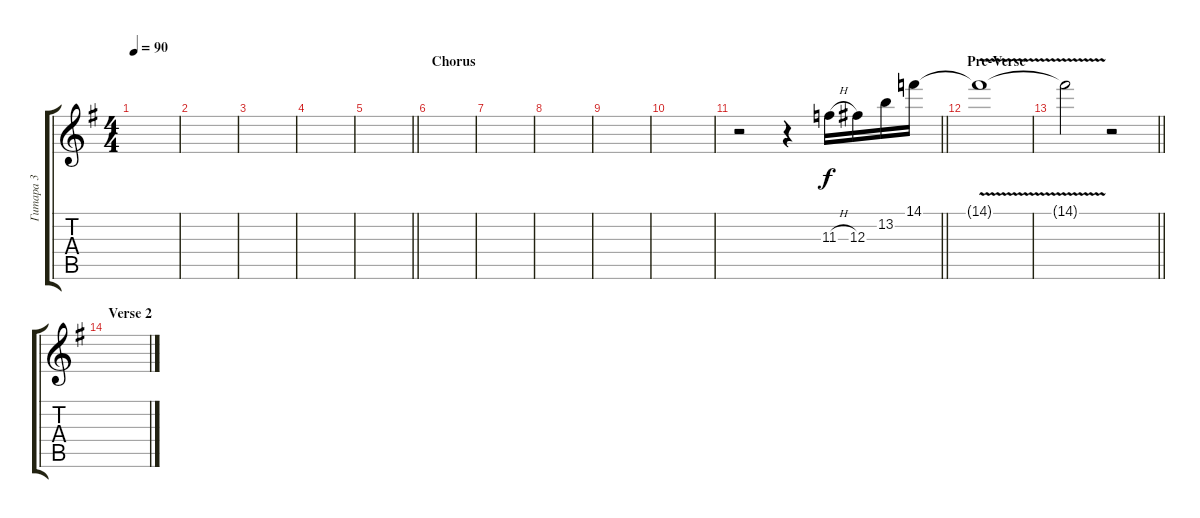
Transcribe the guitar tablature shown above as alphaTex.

\track ("Гитара 3" "Гитара 3") {instrument distortionguitar}
\staff {score tabs}
\tuning (Eb4 Bb3 Gb3 Db3 Ab2 Eb2) {hide}
\ts (4 4)
\tempo 90
\clef g2
\ks eminor
|
|
|
|
\barLineRight lightlight
|
\section ("" "Chorus")
|
|
|
|
|
\barLineRight lightlight
r.2 r.4 11.3{h}.16 12.3.16 13.2.16 14.1.16 |
\section ("" "Pre-Verse")
14.1{v t}.1 |
\barLineRight lightlight
14.1{t}.2 r.2 |
\section ("" "Verse 2")
